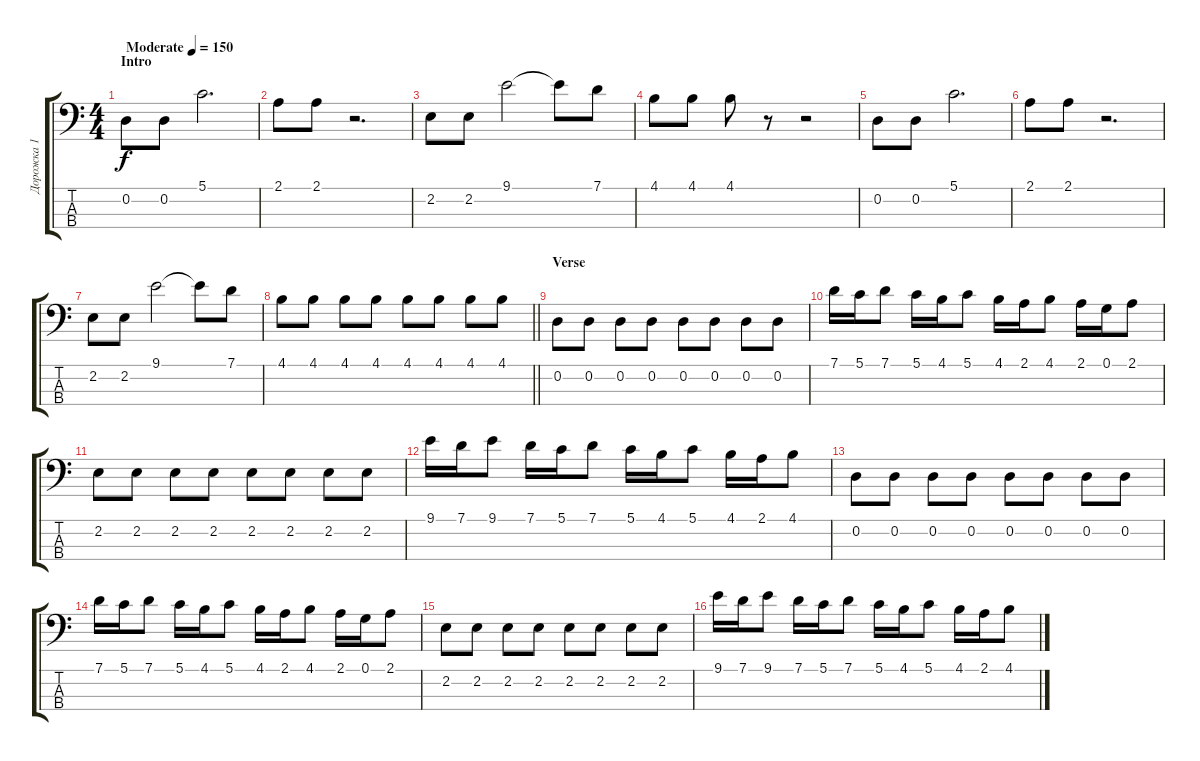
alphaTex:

\track ("Дорожка 1" "Дорожка 1") {instrument electricbassfinger}
\staff {score tabs}
\tuning (G2 D2 A1 E1) {hide}
\ts (4 4)
\section ("" "Intro")
\tempo (150 "Moderate")
\clef f4
\ks c
0.2.8{dy f instrument electricbassfinger} 0.2.8 5.1.2{d} |
2.1.8 2.1.8 r.2{d} |
2.2.8 2.2.8 9.1.2 9.1{t}.8 7.1.8 |
4.1.8 4.1.8 4.1.8 r.8 r.2 |
0.2.8 0.2.8 5.1.2{d} |
2.1.8 2.1.8 r.2{d} |
2.2.8 2.2.8 9.1.2 9.1{t}.8 7.1.8 |
\barLineRight lightlight
4.1.8 4.1.8 4.1.8 4.1.8 4.1.8 4.1.8 4.1.8 4.1.8 |
\section ("" "Verse")
0.2.8 0.2.8 0.2.8 0.2.8 0.2.8 0.2.8 0.2.8 0.2.8 |
7.1.16 5.1.16 7.1.8 5.1.16 4.1.16 5.1.8 4.1.16 2.1.16 4.1.8 2.1.16 0.1.16 2.1.8 |
2.2.8 2.2.8 2.2.8 2.2.8 2.2.8 2.2.8 2.2.8 2.2.8 |
9.1.16 7.1.16 9.1.8 7.1.16 5.1.16 7.1.8 5.1.16 4.1.16 5.1.8 4.1.16 2.1.16 4.1.8 |
0.2.8 0.2.8 0.2.8 0.2.8 0.2.8 0.2.8 0.2.8 0.2.8 |
7.1.16 5.1.16 7.1.8 5.1.16 4.1.16 5.1.8 4.1.16 2.1.16 4.1.8 2.1.16 0.1.16 2.1.8 |
2.2.8 2.2.8 2.2.8 2.2.8 2.2.8 2.2.8 2.2.8 2.2.8 |
9.1.16 7.1.16 9.1.8 7.1.16 5.1.16 7.1.8 5.1.16 4.1.16 5.1.8 4.1.16 2.1.16 4.1.8
